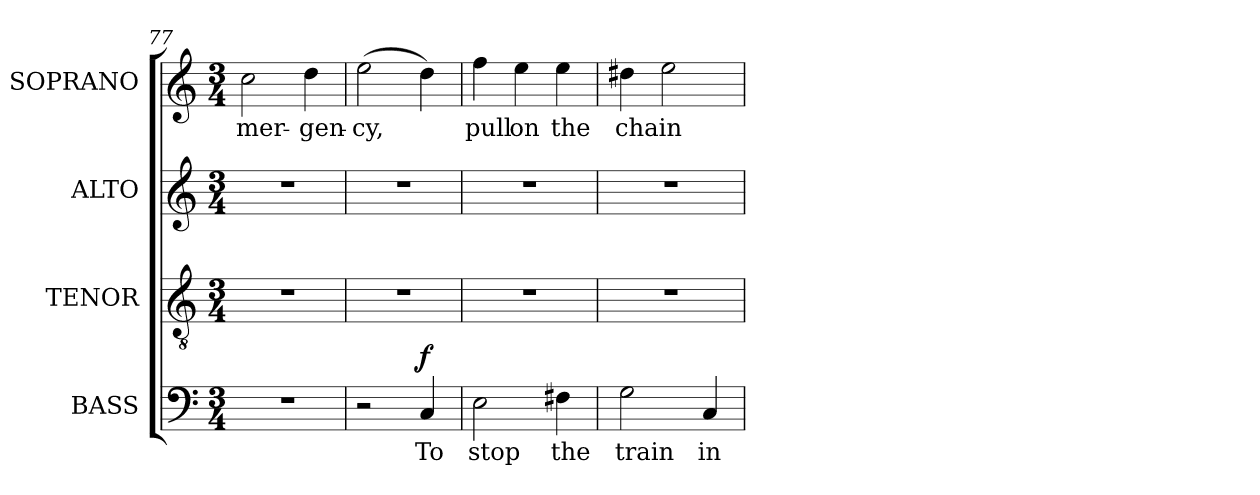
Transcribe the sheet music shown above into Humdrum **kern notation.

**kern	**text	**dynam	**kern	**kern	**kern	**text
*part4	*part4	*part4	*part3	*part2	*part1	*part1
*staff4	*staff4	*staff4	*staff3	*staff2	*staff1	*staff1
*I"BASS	*	*	*I"TENOR	*I"ALTO	*I"SOPRANO	*
*I'B.	*	*	*I'T.	*I'A.	*I'S.	*
*clefF4	*	*	*clefGv2	*clefG2	*clefG2	*
*	*	*	*ITrd7c12	*	*	*
*k[]	*	*	*k[]	*k[]	*k[]	*
*a:	*	*	*a:	*a:	*a:	*
*M3/4	*	*	*M3/4	*M3/4	*M3/4	*
=77	=77	=77	=77	=77	=77	=77
!LO:N:vis=1	!	!	!LO:N:vis=1	!LO:N:vis=1	!	!
!	!	!	!	!	!	!LO:LY:b:color=#000000
2.r	.	.	2.r	2.r	2cci\	-mer-
!	!	!	!	!	!	!LO:LY:b:color=#000000
.	.	.	.	.	4ddi\	-gen-
=78	=78	=78	=78	=78	=78	=78
!	!	!	!LO:N:vis=1	!LO:N:vis=1	!	!
!	!	!	!	!	!	!LO:LY:b:color=#000000
2r	.	.	2.r	2.r	(2eei\	-cy,
!	!LO:LY:b:color=#000000	!	!	!	!	!
4Ci/	To	f	.	.	4ddi\)	.
=79	=79	=79	=79	=79	=79	=79
!	!LO:LY:b:color=#000000	!	!LO:N:vis=1	!LO:N:vis=1	!	!
!	!	!	!	!	!	!LO:LY:b:color=#000000
2Ei\	stop	.	2.r	2.r	4ffi\	pull
!	!	!	!	!	!	!LO:LY:b:color=#000000
.	.	.	.	.	4eei\	on
!	!LO:LY:b:color=#000000	!	!	!	!	!
!	!	!	!	!	!	!LO:LY:b:color=#000000
4F#Xi\	the	.	.	.	4eei\	the
=80	=80	=80	=80	=80	=80	=80
!	!LO:LY:b:color=#000000	!	!LO:N:vis=1	!LO:N:vis=1	!	!
!	!	!	!	!	!	!LO:LY:b:color=#000000
2Gi\	train	.	2.r	2.r	4dd#Xi\	chain
.	.	.	.	.	2eei\	.
!	!LO:LY:b:color=#000000	!	!	!	!	!
4Ci/	in	.	.	.	.	.
=	=	=	=	=	=	=
*-	*-	*-	*-	*-	*-	*-
